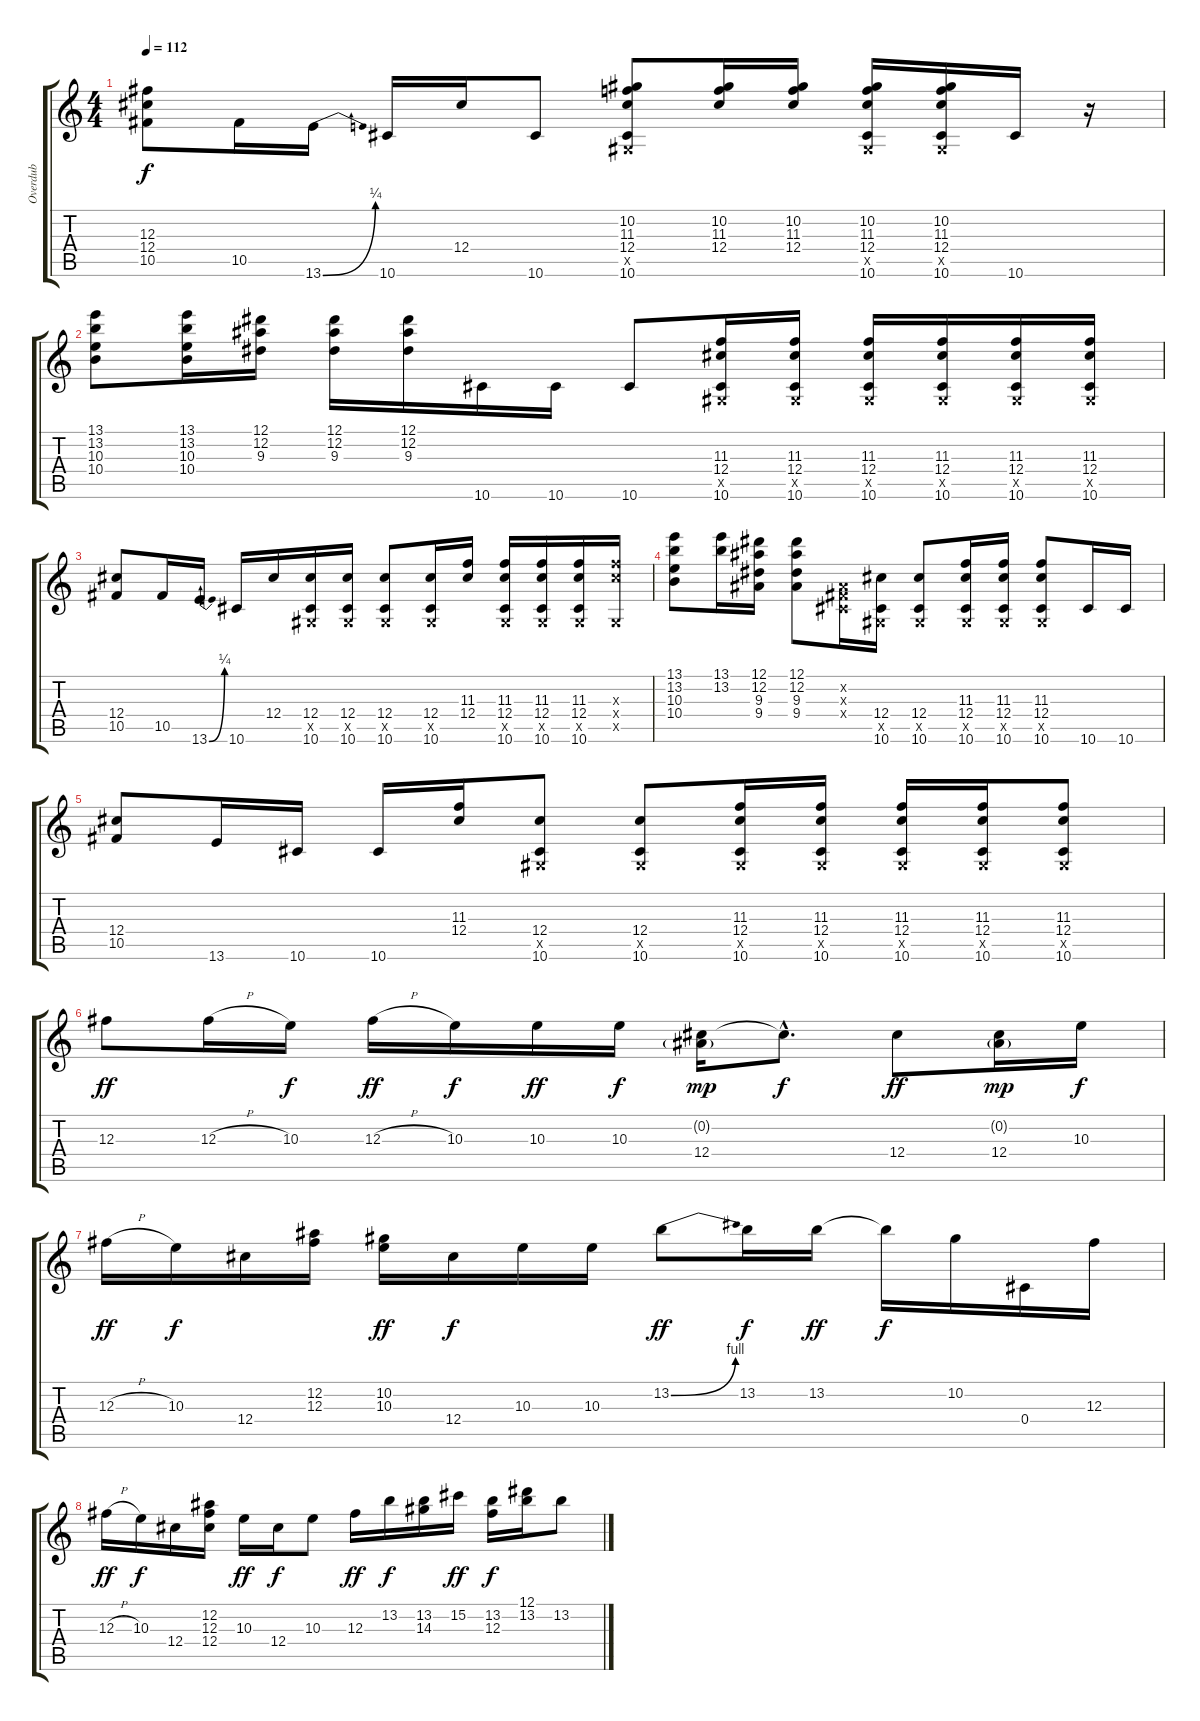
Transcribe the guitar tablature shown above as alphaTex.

\track ("Overdub" "Overdub") {instrument fretlessbass}
\staff {score tabs}
\tuning (Eb4 Bb3 Gb3 Db3 Ab2 Eb2) {hide}
\ts (4 4)
\tempo 112
\clef g2
\ks c
(12.3 12.4 10.5).8{dy f} 10.5.16 13.6{be (bend 0 0 60 1)}.16 10.6.16 12.4.16 10.6.8 (10.2 11.3 12.4 0.5{x} 10.6).8 (10.2 11.3 12.4).16 (10.2 11.3 12.4).16 (10.2 11.3 12.4 0.5{x} 10.6).16 (10.2 11.3 12.4 0.5{x} 10.6).16 10.6.16 r.16 |
(13.1 13.2 10.3 10.4).8 (13.1 13.2 10.3 10.4).16 (12.1 12.2 9.3).16 (12.1 12.2 9.3).16 (12.1 12.2 9.3).16 10.6.16 10.6.16 10.6.8 (11.3 12.4 0.5{x} 10.6).16 (11.3 12.4 0.5{x} 10.6).16 (11.3 12.4 0.5{x} 10.6).16 (11.3 12.4 0.5{x} 10.6).16 (11.3 12.4 0.5{x} 10.6).16 (11.3 12.4 0.5{x} 10.6).16 |
(12.4 10.5).8 10.5.16 13.6{be (bend 0 0 60 1)}.16 10.6.16 12.4.16 (12.4 0.5{x} 10.6).16 (12.4 0.5{x} 10.6).16 (12.4 0.5{x} 10.6).8 (12.4 0.5{x} 10.6).16 (11.3 12.4).16 (11.3 12.4 0.5{x} 10.6).16 (11.3 12.4 0.5{x} 10.6).16 (11.3 12.4 0.5{x} 10.6).16 (11.3{x} 12.4{x} 0.5{x}).16 |
(13.1 13.2 10.3 10.4).8 (13.1 13.2).16 (12.1 12.2 9.3 9.4).16 (12.1 12.2 9.3 9.4).8 (0.2{x} 0.3{x} 0.4{x}).16 (12.4 0.5{x} 10.6).16 (12.4 0.5{x} 10.6).8 (11.3 12.4 0.5{x} 10.6).16 (11.3 12.4 0.5{x} 10.6).16 (11.3 12.4 0.5{x} 10.6).8 10.6.16 10.6.16 |
(12.4 10.5).8 13.6.16 10.6.16 10.6.16 (11.3 12.4).16 (12.4 0.5{x} 10.6).8 (12.4 0.5{x} 10.6).8 (11.3 12.4 0.5{x} 10.6).16 (11.3 12.4 0.5{x} 10.6).16 (11.3 12.4 0.5{x} 10.6).16 (11.3 12.4 0.5{x} 10.6).16 (11.3 12.4 0.5{x} 10.6).8 |
12.3.8{dy ff} 12.3{h}.16 10.3.16{dy f} 12.3{h}.16{dy ff} 10.3.16{dy f} 10.3.16{dy ff} 10.3.16{dy f} (0.2{g} 12.4).16{dy mp} 12.4{hac t}.8{d dy f} 12.4.8{dy ff} (0.2{g} 12.4).16{dy mp} 10.3.16{dy f} |
12.3{h}.16{dy ff} 10.3.16{dy f} 12.4.16 (12.2 12.3).16 (10.2 10.3).16{dy ff} 12.4.16{dy f} 10.3.16 10.3.16 13.2{be (bend 0 0 60 4)}.8{dy ff} 13.2.16{dy f} 13.2.16{dy ff} 13.2{t}.16{dy f} 10.2.16 0.4.16 12.3.16 |
12.3{h}.16{dy ff} 10.3.16{dy f} 12.4.16 (12.2 12.3 12.4).16 10.3.16{dy ff} 12.4.16{dy f} 10.3.8 12.3.16{dy ff} 13.2.16{dy f} (13.2 14.3).16 15.2.16{dy ff} (13.2 12.3).16{dy f} (12.1 13.2).16 13.2.8
